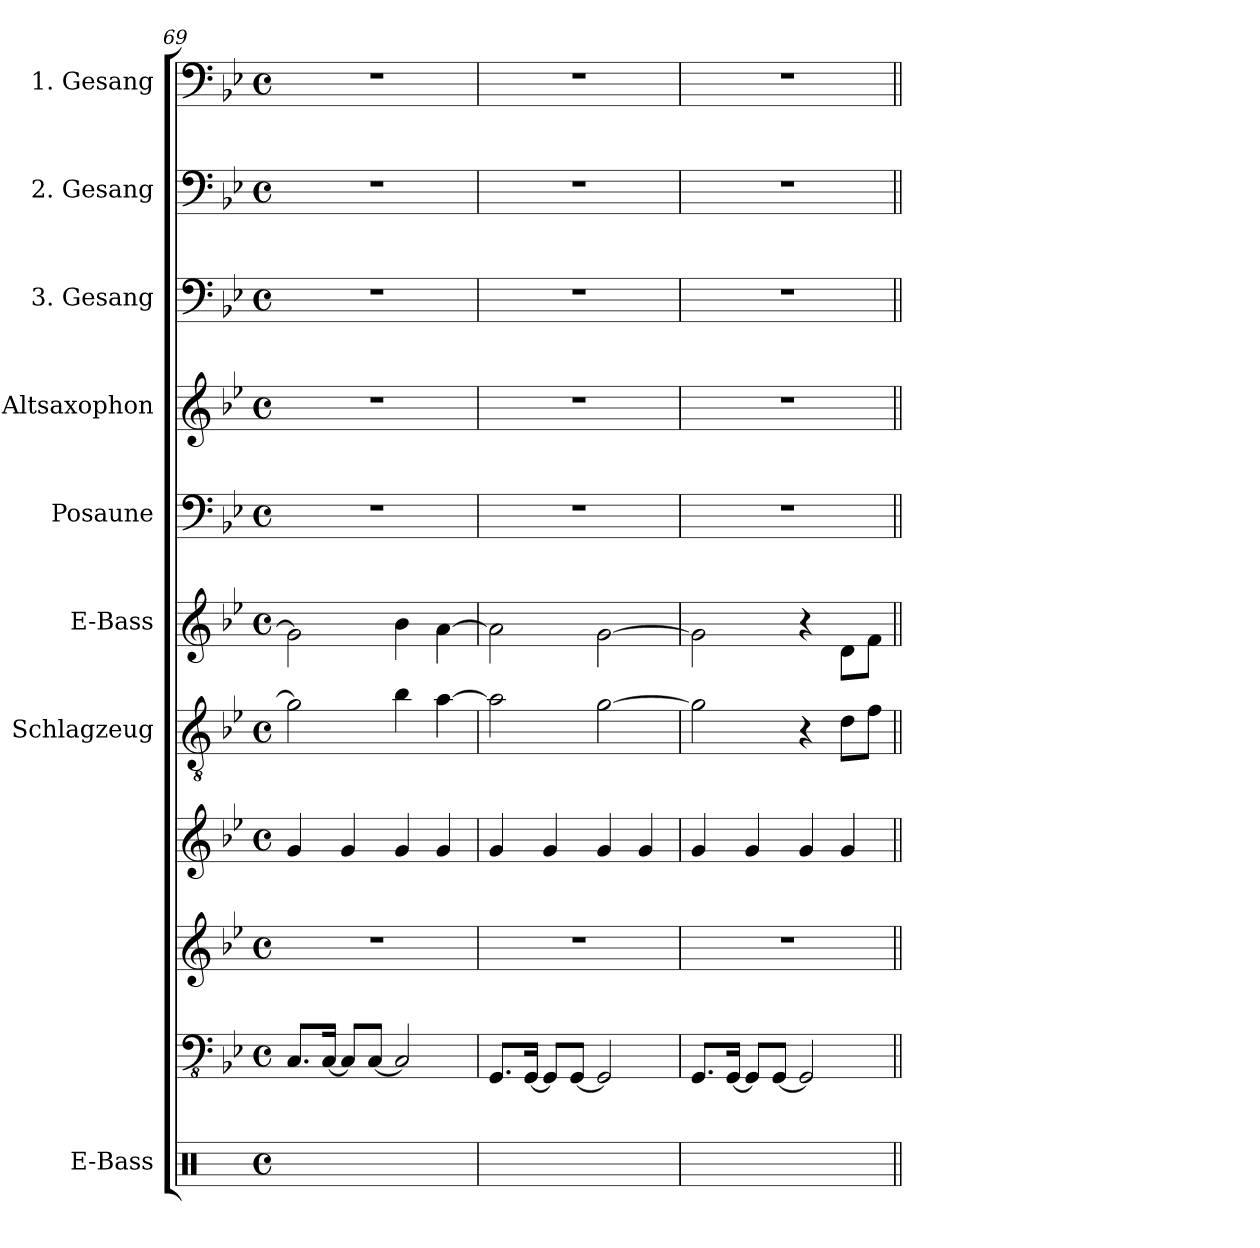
**kern	**kern	**kern	**kern	**kern	**kern	**kern	**kern	**kern	**kern	**kern
*part9	*part9	*part8	*part8	*part7	*part6	*part5	*part4	*part3	*part2	*part1
*staff11	*staff10	*staff9	*staff8	*staff7	*staff6	*staff5	*staff4	*staff3	*staff2	*staff1
*I"E-Bass	*	*	*	*I"Schlagzeug	*I"E-Bass	*I"Posaune	*I"Altsaxophon	*I"3. Gesang	*I"2. Gesang	*I"1. Gesang
*I'E-B.	*	*	*	*I'Schl.	*I'E-B.	*I'Pos.	*I'A. Sax.	*I'3. G.	*I'2. G.	*I'1. G.
*clefX	*clefFv4	*clefG2	*clefG2	*clefGv2	*	*clefF4	*clefG2	*clefF4	*clefF4	*clefF4
*	*	*	*	*	*	*	*ITrd5c9	*	*	*
*k[]	*k[b-e-]	*k[b-e-]	*k[b-e-]	*k[b-e-]	*k[b-e-]	*k[b-e-]	*k[b-e-a-d-g-]	*k[b-e-]	*k[b-e-]	*k[b-e-]
*M4/4	*M4/4	*M4/4	*M4/4	*M4/4	*M4/4	*M4/4	*M4/4	*M4/4	*M4/4	*M4/4
*met(c)	*met(c)	*met(c)	*met(c)	*met(c)	*met(c)	*met(c)	*met(c)	*met(c)	*met(c)	*met(c)
=69	=69	=69	=69	=69	=69	=69	=69	=69	=69	=69
1ryy	8.CC/L	1r	4g	2g\]	2g\]	1r	1r	1r	1r	1r
.	[16CC/Jk	.	.	.	.	.	.	.	.	.
.	8CC/L]	.	4g	.	.	.	.	.	.	.
.	[8CC/J	.	.	.	.	.	.	.	.	.
.	2CC/]	.	4g	4b-\	4b-\	.	.	.	.	.
.	.	.	4g	[4a\	[4a\	.	.	.	.	.
=70	=70	=70	=70	=70	=70	=70	=70	=70	=70	=70
1ryy	8.GGG/L	1r	4g	2a\]	2a\]	1r	1r	1r	1r	1r
.	[16GGG/Jk	.	.	.	.	.	.	.	.	.
.	8GGG/L]	.	4g	.	.	.	.	.	.	.
.	[8GGG/J	.	.	.	.	.	.	.	.	.
.	2GGG/]	.	4g	[2g\	[2g\	.	.	.	.	.
.	.	.	4g	.	.	.	.	.	.	.
=71	=71	=71	=71	=71	=71	=71	=71	=71	=71	=71
1ryy	8.GGG/L	1r	4g	2g\]	2g\]	1r	1r	1r	1r	1r
.	[16GGG/Jk	.	.	.	.	.	.	.	.	.
.	8GGG/L]	.	4g	.	.	.	.	.	.	.
.	[8GGG/J	.	.	.	.	.	.	.	.	.
.	2GGG/]	.	4g	4r	4r	.	.	.	.	.
.	.	.	4g	8d\L	8d\L	.	.	.	.	.
.	.	.	.	8f\J	8f\J	.	.	.	.	.
=||	=||	=||	=||	=||	=||	=||	=||	=||	=||	=||
*-	*-	*-	*-	*-	*-	*-	*-	*-	*-	*-
